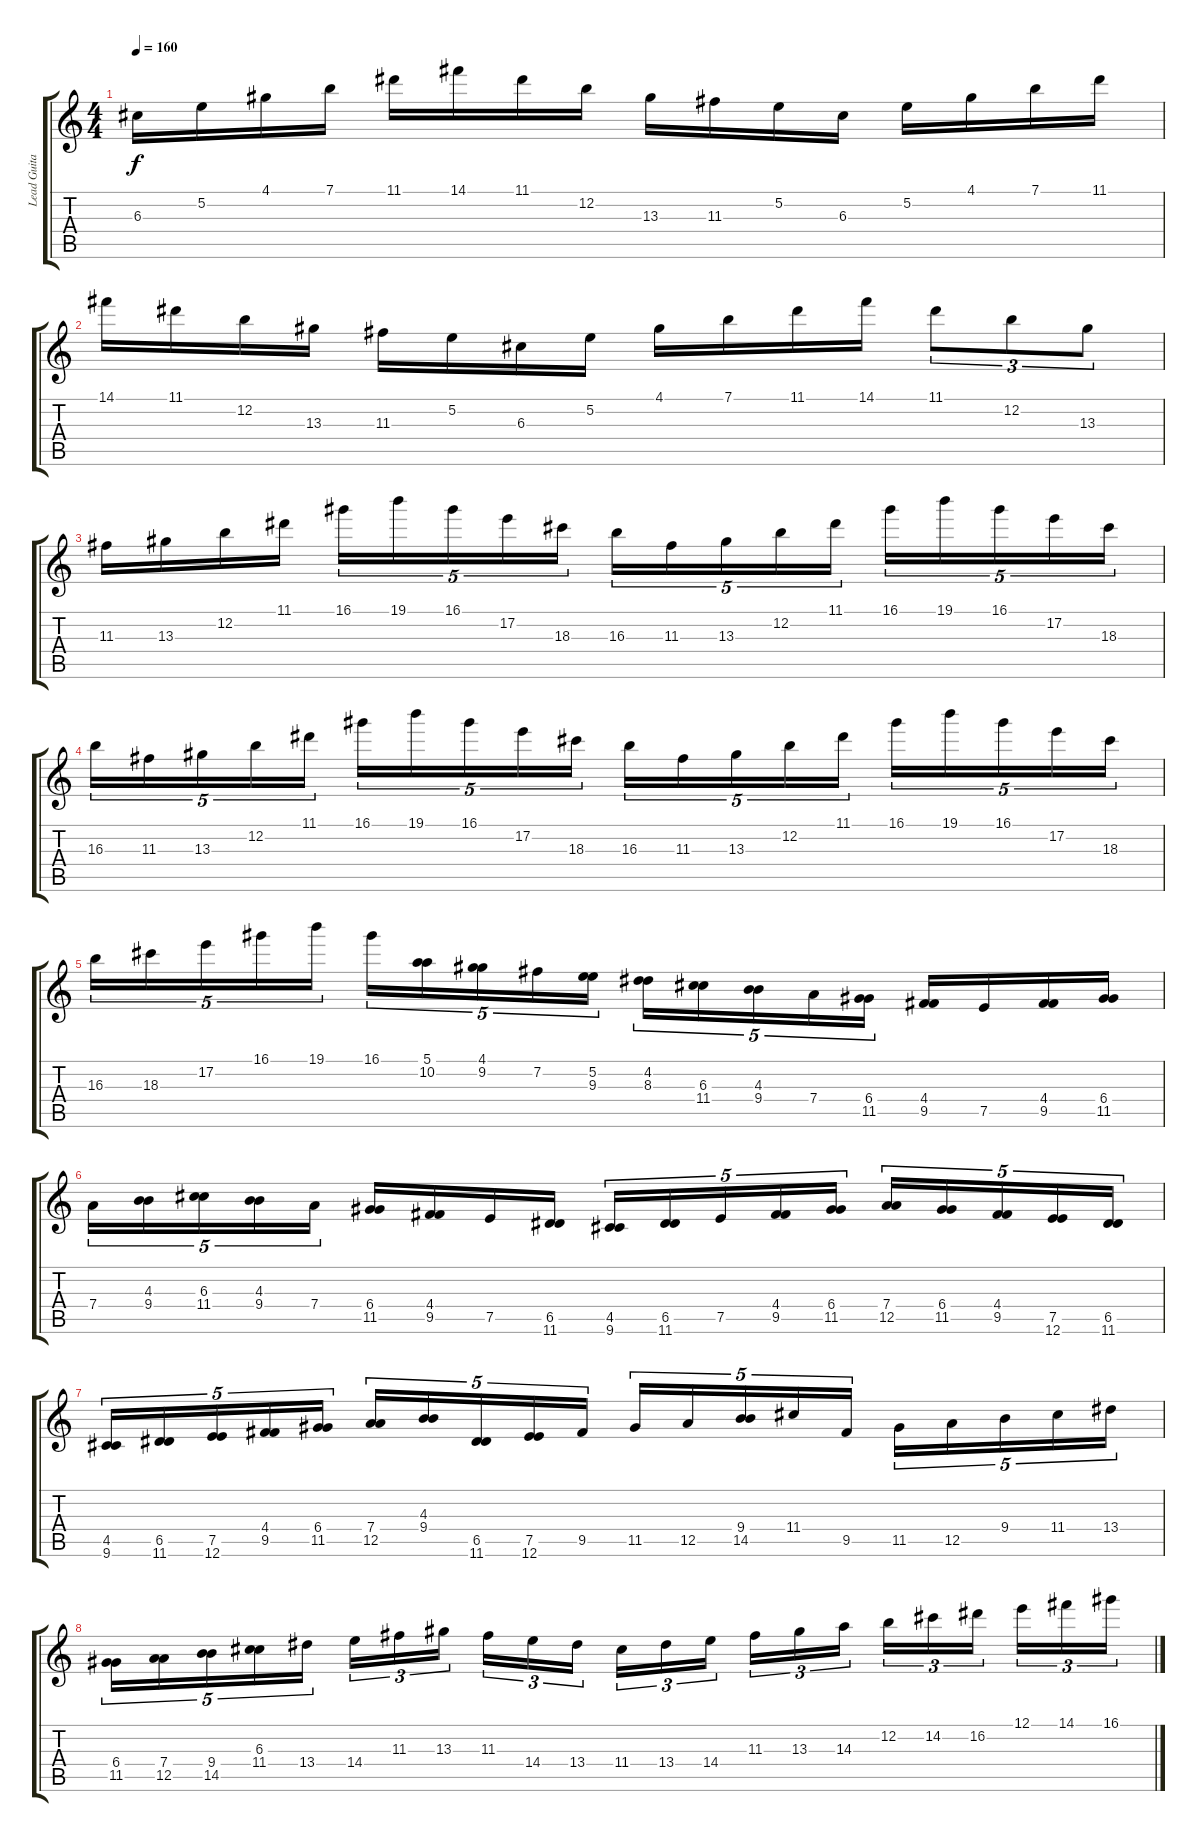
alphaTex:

\track ("Lead Guitar" "Lead Guita") {instrument distortionguitar}
\staff {score tabs}
\tuning (E4 B3 G3 D3 A2 E2) {hide}
\ts (4 4)
\tempo 160
\clef g2
\ks c
6.3.16{dy f} 5.2.16 4.1.16 7.1.16 11.1.16 14.1.16 11.1.16 12.2.16 13.3.16 11.3.16 5.2.16 6.3.16 5.2.16 4.1.16 7.1.16 11.1.16 |
14.1.16 11.1.16 12.2.16 13.3.16 11.3.16 5.2.16 6.3.16 5.2.16 4.1.16 7.1.16 11.1.16 14.1.16 11.1.8{tu (3 2)} 12.2.8{tu (3 2)} 13.3.8{tu (3 2)} |
11.3.16 13.3.16 12.2.16 11.1.16 16.1.16{tu (5 4)} 19.1.16{tu (5 4)} 16.1.16{tu (5 4)} 17.2.16{tu (5 4)} 18.3.16{tu (5 4)} 16.3.16{tu (5 4)} 11.3.16{tu (5 4)} 13.3.16{tu (5 4)} 12.2.16{tu (5 4)} 11.1.16{tu (5 4)} 16.1.16{tu (5 4)} 19.1.16{tu (5 4)} 16.1.16{tu (5 4)} 17.2.16{tu (5 4)} 18.3.16{tu (5 4)} |
16.3.16{tu (5 4)} 11.3.16{tu (5 4)} 13.3.16{tu (5 4)} 12.2.16{tu (5 4)} 11.1.16{tu (5 4)} 16.1.16{tu (5 4)} 19.1.16{tu (5 4)} 16.1.16{tu (5 4)} 17.2.16{tu (5 4)} 18.3.16{tu (5 4)} 16.3.16{tu (5 4)} 11.3.16{tu (5 4)} 13.3.16{tu (5 4)} 12.2.16{tu (5 4)} 11.1.16{tu (5 4)} 16.1.16{tu (5 4)} 19.1.16{tu (5 4)} 16.1.16{tu (5 4)} 17.2.16{tu (5 4)} 18.3.16{tu (5 4)} |
16.3.16{tu (5 4)} 18.3.16{tu (5 4)} 17.2.16{tu (5 4)} 16.1.16{tu (5 4)} 19.1.16{tu (5 4)} 16.1.16{tu (5 4)} (5.1 10.2).16{tu (5 4)} (4.1 9.2).16{tu (5 4)} 7.2.16{tu (5 4)} (5.2 9.3).16{tu (5 4)} (4.2 8.3).16{tu (5 4)} (6.3 11.4).16{tu (5 4)} (4.3 9.4).16{tu (5 4)} 7.4.16{tu (5 4)} (6.4 11.5).16{tu (5 4)} (4.4 9.5).16 7.5.16 (4.4 9.5).16 (6.4 11.5).16 |
7.4.16{tu (5 4)} (4.3 9.4).16{tu (5 4)} (6.3 11.4).16{tu (5 4)} (4.3 9.4).16{tu (5 4)} 7.4.16{tu (5 4)} (6.4 11.5).16 (4.4 9.5).16 7.5.16 (6.5 11.6).16 (4.5 9.6).16{tu (5 4)} (6.5 11.6).16{tu (5 4)} 7.5.16{tu (5 4)} (4.4 9.5).16{tu (5 4)} (6.4 11.5).16{tu (5 4)} (7.4 12.5).16{tu (5 4)} (6.4 11.5).16{tu (5 4)} (4.4 9.5).16{tu (5 4)} (7.5 12.6).16{tu (5 4)} (6.5 11.6).16{tu (5 4)} |
(4.5 9.6).16{tu (5 4)} (6.5 11.6).16{tu (5 4)} (7.5 12.6).16{tu (5 4)} (4.4 9.5).16{tu (5 4)} (6.4 11.5).16{tu (5 4)} (7.4 12.5).16{tu (5 4)} (4.3 9.4).16{tu (5 4)} (6.5 11.6).16{tu (5 4)} (7.5 12.6).16{tu (5 4)} 9.5.16{tu (5 4)} 11.5.16{tu (5 4)} 12.5.16{tu (5 4)} (9.4 14.5).16{tu (5 4)} 11.4.16{tu (5 4)} 9.5.16{tu (5 4)} 11.5.16{tu (5 4)} 12.5.16{tu (5 4)} 9.4.16{tu (5 4)} 11.4.16{tu (5 4)} 13.4.16{tu (5 4)} |
(6.4 11.5).16{tu (5 4)} (7.4 12.5).16{tu (5 4)} (9.4 14.5).16{tu (5 4)} (6.3 11.4).16{tu (5 4)} 13.4.16{tu (5 4)} 14.4.16{tu (3 2)} 11.3.16{tu (3 2)} 13.3.16{tu (3 2) beam splitsecondary} 11.3.16{tu (3 2)} 14.4.16{tu (3 2)} 13.4.16{tu (3 2)} 11.4.16{tu (3 2)} 13.4.16{tu (3 2)} 14.4.16{tu (3 2) beam splitsecondary} 11.3.16{tu (3 2)} 13.3.16{tu (3 2)} 14.3.16{tu (3 2)} 12.2.16{tu (3 2)} 14.2.16{tu (3 2)} 16.2.16{tu (3 2) beam splitsecondary} 12.1.16{tu (3 2)} 14.1.16{tu (3 2)} 16.1.16{tu (3 2)}
